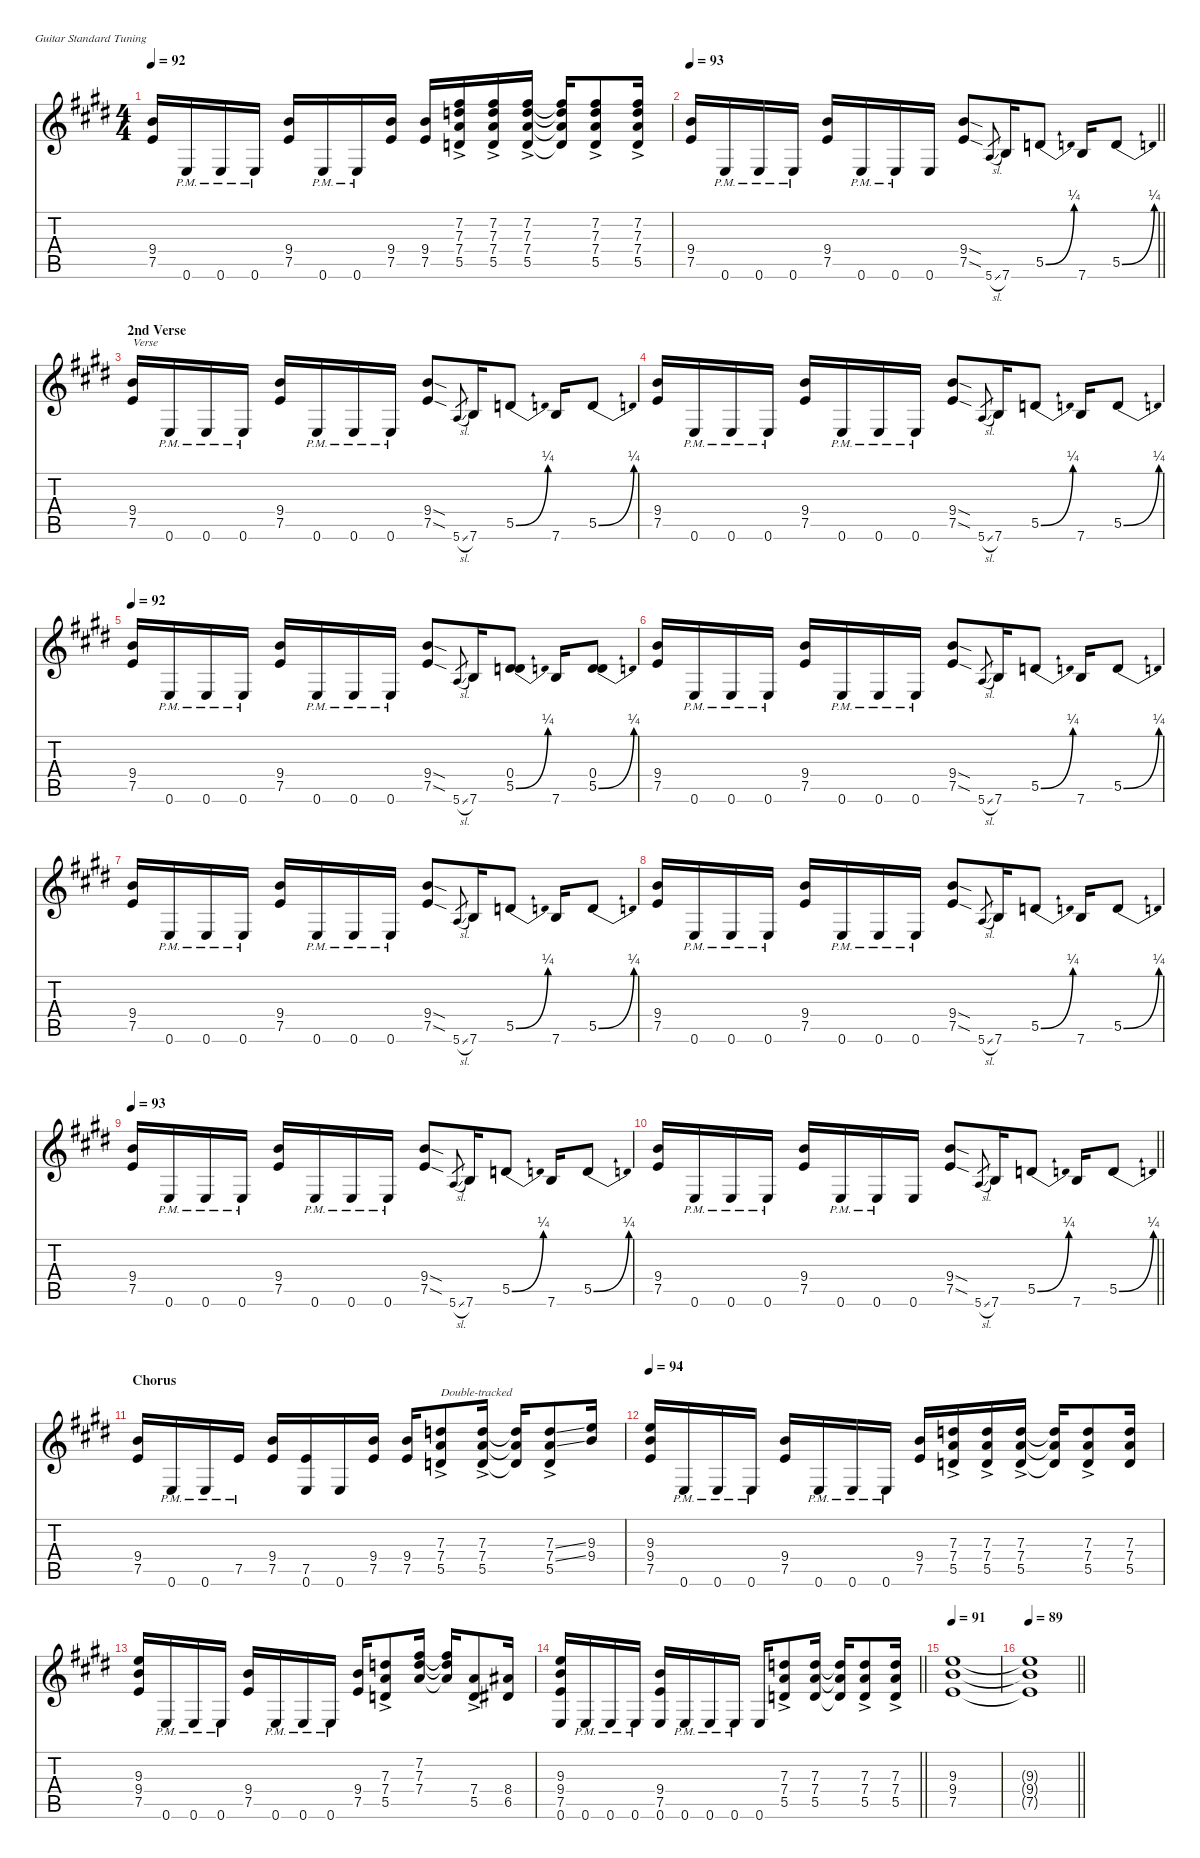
\defaultSystemsLayout 4
\hideDynamics
\bracketExtendMode nobrackets
\singleTrackTrackNamePolicy hidden
\multiTrackTrackNamePolicy hidden
\firstSystemTrackNameMode fullname
\firstSystemTrackNameOrientation horizontal
\otherSystemsTrackNameOrientation horizontal
\track ("Guitar 1" "od.guit.") {defaultSystemsLayout 4 instrument overdrivenguitar}
\staff {score tabs}
\tuning (E4 B3 G3 D3 A2 E2)
\ts (4 4)
\tempo 92
\clef g2
\ks e
(9.4{acc forcenatural} 7.5{acc forcenatural}).16{dy f beam Up} 0.6{pm acc forcenatural}.16{beam Up} 0.6{pm acc forcenatural}.16{beam Up} 0.6{pm acc forcenatural}.16{beam Up} (9.4{acc forcenatural} 7.5{acc forcenatural}).16{beam Up} 0.6{pm acc forcenatural}.16{beam Up} 0.6{pm acc forcenatural}.16{beam Up} (9.4{acc forcenatural} 7.5{acc forcenatural}).16{beam Up} (9.4{acc forcenatural} 7.5{acc forcenatural}).16{beam Up} (7.2{ac acc #} 7.3{ac acc forcenatural} 7.4{ac acc forcenatural} 5.5{ac acc forcenatural}).16{beam Up} (7.2{ac acc #} 7.3{ac acc forcenatural} 7.4{ac acc forcenatural} 5.5{ac acc forcenatural}).16{beam Up} (7.2{ac acc #} 7.3{ac acc forcenatural} 7.4{ac acc forcenatural} 5.5{ac acc forcenatural}).16{beam Up} (7.2{t acc #} 7.3{t acc forcenatural} 7.4{t acc forcenatural} 5.5{t acc forcenatural}).16{dy ff beam Up} (7.2{ac acc #} 7.3{ac acc forcenatural} 7.4{ac acc forcenatural} 5.5{ac acc forcenatural}).8{dy f beam Up} (7.2{ac acc #} 7.3{ac acc forcenatural} 7.4{ac acc forcenatural} 5.5{ac acc forcenatural}).16{beam Up} |
\tempo 93
\barLineRight lightlight
(9.4{acc forcenatural} 7.5{acc forcenatural}).16{beam Up} 0.6{pm acc forcenatural}.16{beam Up} 0.6{pm acc forcenatural}.16{beam Up} 0.6{pm acc forcenatural}.16{beam Up} (9.4{acc forcenatural} 7.5{acc forcenatural}).16{beam Up} 0.6{pm acc forcenatural}.16{beam Up} 0.6{pm acc forcenatural}.16{beam Up} 0.6{acc forcenatural}.16{beam Up} (9.4{sod acc forcenatural} 7.5{sod acc forcenatural}).8{beam Up} 5.6{sl acc forcenatural}.8{gr dy mf beam Up} 7.6{acc forcenatural}.16{dy f beam Up} 5.5{be (bend 0 0 30 1) acc forcenatural}.8{beam Up} 7.6{acc forcenatural}.16{beam Up} 5.5{be (bend 0 0 30 1) acc forcenatural}.8{beam Up} |
\section ("" "2nd Verse")
(9.4{acc forcenatural} 7.5{acc forcenatural}).16{txt "Verse" beam Up} 0.6{pm acc forcenatural}.16{beam Up} 0.6{pm acc forcenatural}.16{beam Up} 0.6{pm acc forcenatural}.16{beam Up} (9.4{acc forcenatural} 7.5{acc forcenatural}).16{beam Up} 0.6{pm acc forcenatural}.16{beam Up} 0.6{pm acc forcenatural}.16{beam Up} 0.6{pm acc forcenatural}.16{beam Up} (9.4{sod acc forcenatural} 7.5{sod acc forcenatural}).8{beam Up} 5.6{sl acc forcenatural}.8{gr dy mf beam Up} 7.6{acc forcenatural}.16{dy f beam Up} 5.5{be (bend 0 0 30 1) acc forcenatural}.8{beam Up} 7.6{acc forcenatural}.16{beam Up} 5.5{be (bend 0 0 30 1) acc forcenatural}.8{beam Up} |
(9.4{acc forcenatural} 7.5{acc forcenatural}).16{beam Up} 0.6{pm acc forcenatural}.16{beam Up} 0.6{pm acc forcenatural}.16{beam Up} 0.6{pm acc forcenatural}.16{beam Up} (9.4{acc forcenatural} 7.5{acc forcenatural}).16{beam Up} 0.6{pm acc forcenatural}.16{beam Up} 0.6{pm acc forcenatural}.16{beam Up} 0.6{pm acc forcenatural}.16{beam Up} (9.4{sod acc forcenatural} 7.5{sod acc forcenatural}).8{beam Up} 5.6{sl acc forcenatural}.8{gr dy mf beam Up} 7.6{acc forcenatural}.16{dy f beam Up} 5.5{be (bend 0 0 30 1) acc forcenatural}.8{beam Up} 7.6{acc forcenatural}.16{beam Up} 5.5{be (bend 0 0 30 1) acc forcenatural}.8{beam Up} |
\tempo 92
(9.4{acc forcenatural} 7.5{acc forcenatural}).16{beam Up} 0.6{pm acc forcenatural}.16{beam Up} 0.6{pm acc forcenatural}.16{beam Up} 0.6{pm acc forcenatural}.16{beam Up} (9.4{acc forcenatural} 7.5{acc forcenatural}).16{beam Up} 0.6{pm acc forcenatural}.16{beam Up} 0.6{pm acc forcenatural}.16{beam Up} 0.6{pm acc forcenatural}.16{beam Up} (9.4{sod acc forcenatural} 7.5{sod acc forcenatural}).8{beam Up} 5.6{sl acc forcenatural}.8{gr dy mf beam Up} 7.6{acc forcenatural}.16{dy f beam Up} (0.4{acc forcenatural} 5.5{be (bend 0 0 30 1) acc forcenatural}).8{beam Up} 7.6{acc forcenatural}.16{beam Up} (0.4{acc forcenatural} 5.5{be (bend 0 0 30 1) acc forcenatural}).8{beam Up} |
(9.4{acc forcenatural} 7.5{acc forcenatural}).16{beam Up} 0.6{pm acc forcenatural}.16{beam Up} 0.6{pm acc forcenatural}.16{beam Up} 0.6{pm acc forcenatural}.16{beam Up} (9.4{acc forcenatural} 7.5{acc forcenatural}).16{beam Up} 0.6{pm acc forcenatural}.16{beam Up} 0.6{pm acc forcenatural}.16{beam Up} 0.6{pm acc forcenatural}.16{beam Up} (9.4{sod acc forcenatural} 7.5{sod acc forcenatural}).8{beam Up} 5.6{sl acc forcenatural}.8{gr dy mf beam Up} 7.6{acc forcenatural}.16{dy f beam Up} 5.5{be (bend 0 0 30 1) acc forcenatural}.8{beam Up} 7.6{acc forcenatural}.16{beam Up} 5.5{be (bend 0 0 30 1) acc forcenatural}.8{beam Up} |
(9.4{acc forcenatural} 7.5{acc forcenatural}).16{beam Up} 0.6{pm acc forcenatural}.16{beam Up} 0.6{pm acc forcenatural}.16{beam Up} 0.6{pm acc forcenatural}.16{beam Up} (9.4{acc forcenatural} 7.5{acc forcenatural}).16{beam Up} 0.6{pm acc forcenatural}.16{beam Up} 0.6{pm acc forcenatural}.16{beam Up} 0.6{pm acc forcenatural}.16{beam Up} (9.4{sod acc forcenatural} 7.5{sod acc forcenatural}).8{beam Up} 5.6{sl acc forcenatural}.8{gr dy mf beam Up} 7.6{acc forcenatural}.16{dy f beam Up} 5.5{be (bend 0 0 30 1) acc forcenatural}.8{beam Up} 7.6{acc forcenatural}.16{beam Up} 5.5{be (bend 0 0 30 1) acc forcenatural}.8{beam Up} |
(9.4{acc forcenatural} 7.5{acc forcenatural}).16{beam Up} 0.6{pm acc forcenatural}.16{beam Up} 0.6{pm acc forcenatural}.16{beam Up} 0.6{pm acc forcenatural}.16{beam Up} (9.4{acc forcenatural} 7.5{acc forcenatural}).16{beam Up} 0.6{pm acc forcenatural}.16{beam Up} 0.6{pm acc forcenatural}.16{beam Up} 0.6{pm acc forcenatural}.16{beam Up} (9.4{sod acc forcenatural} 7.5{sod acc forcenatural}).8{beam Up} 5.6{sl acc forcenatural}.8{gr dy mf beam Up} 7.6{acc forcenatural}.16{dy f beam Up} 5.5{be (bend 0 0 30 1) acc forcenatural}.8{beam Up} 7.6{acc forcenatural}.16{beam Up} 5.5{be (bend 0 0 30 1) acc forcenatural}.8{beam Up} |
\tempo 93
(9.4{acc forcenatural} 7.5{acc forcenatural}).16{beam Up} 0.6{pm acc forcenatural}.16{beam Up} 0.6{pm acc forcenatural}.16{beam Up} 0.6{pm acc forcenatural}.16{beam Up} (9.4{acc forcenatural} 7.5{acc forcenatural}).16{beam Up} 0.6{pm acc forcenatural}.16{beam Up} 0.6{pm acc forcenatural}.16{beam Up} 0.6{pm acc forcenatural}.16{beam Up} (9.4{sod acc forcenatural} 7.5{sod acc forcenatural}).8{beam Up} 5.6{sl acc forcenatural}.8{gr dy mf beam Up} 7.6{acc forcenatural}.16{dy f beam Up} 5.5{be (bend 0 0 30 1) acc forcenatural}.8{beam Up} 7.6{acc forcenatural}.16{beam Up} 5.5{be (bend 0 0 30 1) acc forcenatural}.8{beam Up} |
\barLineRight lightlight
(9.4{acc forcenatural} 7.5{acc forcenatural}).16{beam Up} 0.6{pm acc forcenatural}.16{beam Up} 0.6{pm acc forcenatural}.16{beam Up} 0.6{pm acc forcenatural}.16{beam Up} (9.4{acc forcenatural} 7.5{acc forcenatural}).16{beam Up} 0.6{pm acc forcenatural}.16{beam Up} 0.6{pm acc forcenatural}.16{beam Up} 0.6{acc forcenatural}.16{beam Up} (9.4{sod acc forcenatural} 7.5{sod acc forcenatural}).8{beam Up} 5.6{sl acc forcenatural}.8{gr dy mf beam Up} 7.6{acc forcenatural}.16{dy f beam Up} 5.5{be (bend 0 0 30 1) acc forcenatural}.8{beam Up} 7.6{acc forcenatural}.16{beam Up} 5.5{be (bend 0 0 30 1) acc forcenatural}.8{beam Up} |
\section ("" "Chorus")
(9.4{acc forcenatural} 7.5{acc forcenatural}).16{beam Up} 0.6{pm acc forcenatural}.16{beam Up} 0.6{pm acc forcenatural}.16{beam Up} 7.5{pm acc forcenatural}.16{beam Up} (9.4{acc forcenatural} 7.5{acc forcenatural}).16{beam Up} (7.5{acc forcenatural} 0.6{acc forcenatural}).16{beam Up} 0.6{acc forcenatural}.16{beam Up} (9.4{acc forcenatural} 7.5{acc forcenatural}).16{beam Up} (9.4{acc forcenatural} 7.5{acc forcenatural}).16{beam Up} (7.3{ac acc forcenatural} 7.4{ac acc forcenatural} 5.5{ac acc forcenatural}).8{txt "Double-tracked" beam Up} (7.3{ac acc forcenatural} 7.4{ac acc forcenatural} 5.5{ac acc forcenatural}).16{beam Up} (7.3{t acc forcenatural} 7.4{t acc forcenatural} 5.5{t acc forcenatural}).16{dy ff beam Up} (7.3{ss ac acc forcenatural} 7.4{ss ac acc forcenatural} 5.5{ac acc forcenatural}).8{dy f beam Up} (9.3{acc forcenatural} 9.4{acc forcenatural}).16{beam Up} |
\tempo 94
(9.3{acc forcenatural} 9.4{acc forcenatural} 7.5{acc forcenatural}).16{beam Up} 0.6{pm acc forcenatural}.16{beam Up} 0.6{pm acc forcenatural}.16{beam Up} 0.6{pm acc forcenatural}.16{beam Up} (9.4{acc forcenatural} 7.5{acc forcenatural}).16{beam Up} 0.6{pm acc forcenatural}.16{beam Up} 0.6{pm acc forcenatural}.16{beam Up} 0.6{pm acc forcenatural}.16{beam Up} (9.4{acc forcenatural} 7.5{acc forcenatural}).16{beam Up} (7.3{ac acc forcenatural} 7.4{ac acc forcenatural} 5.5{ac acc forcenatural}).16{beam Up} (7.3{ac acc forcenatural} 7.4{ac acc forcenatural} 5.5{ac acc forcenatural}).16{beam Up} (7.3{ac acc forcenatural} 7.4{ac acc forcenatural} 5.5{ac acc forcenatural}).16{beam Up} (7.3{t acc forcenatural} 7.4{t acc forcenatural} 5.5{t acc forcenatural}).16{dy ff beam Up} (7.3{ac acc forcenatural} 7.4{ac acc forcenatural} 5.5{ac acc forcenatural}).8{dy f beam Up} (7.3{acc forcenatural} 7.4{acc forcenatural} 5.5{acc forcenatural}).16{beam Up} |
(9.3{acc forcenatural} 9.4{acc forcenatural} 7.5{acc forcenatural}).16{beam Up} 0.6{pm acc forcenatural}.16{beam Up} 0.6{pm acc forcenatural}.16{beam Up} 0.6{pm acc forcenatural}.16{beam Up} (9.4{acc forcenatural} 7.5{acc forcenatural}).16{beam Up} 0.6{pm acc forcenatural}.16{beam Up} 0.6{pm acc forcenatural}.16{beam Up} 0.6{pm acc forcenatural}.16{beam Up} (9.4{acc forcenatural} 7.5{acc forcenatural}).16{beam Up} (7.3{ac acc forcenatural} 7.4{ac acc forcenatural} 5.5{ac acc forcenatural}).8{beam Up} (7.2{acc #} 7.3{acc forcenatural} 7.4{acc forcenatural}).16{dy ff beam Up} (7.2{t acc #} 7.3{t acc forcenatural} 7.4{t acc forcenatural}).16{beam Up} (7.4{ac acc forcenatural} 5.5{ac acc forcenatural}).8{dy f beam Up} (8.4{acc #} 6.5{acc #}).16{beam Up} |
\barLineRight lightlight
(9.3{acc forcenatural} 9.4{acc forcenatural} 7.5{acc forcenatural} 0.6{acc forcenatural}).16{beam Up} 0.6{pm acc forcenatural}.16{beam Up} 0.6{pm acc forcenatural}.16{beam Up} 0.6{pm acc forcenatural}.16{beam Up} (9.4{acc forcenatural} 7.5{acc forcenatural} 0.6{acc forcenatural}).16{beam Up} 0.6{pm acc forcenatural}.16{beam Up} 0.6{pm acc forcenatural}.16{beam Up} 0.6{pm acc forcenatural}.16{beam Up} 0.6{acc forcenatural}.16{beam Up} (7.3{ac acc forcenatural} 7.4{ac acc forcenatural} 5.5{ac acc forcenatural}).8{beam Up} (7.3{acc forcenatural} 7.4{acc forcenatural} 5.5{acc forcenatural}).16{dy ff beam Up} (7.3{t acc forcenatural} 7.4{t acc forcenatural} 5.5{t acc forcenatural}).16{beam Up} (7.3{ac acc forcenatural} 7.4{ac acc forcenatural} 5.5{ac acc forcenatural}).8{dy f beam Up} (7.3{ac acc forcenatural} 7.4{ac acc forcenatural} 5.5{ac acc forcenatural}).16{beam Up} |
\tempo 91
(9.3{acc forcenatural} 9.4{acc forcenatural} 7.5{acc forcenatural}).1{beam Up} |
\tempo 89
\barLineRight lightlight
(9.3{t acc forcenatural} 9.4{t acc forcenatural} 7.5{t acc forcenatural}).1{beam Up}
